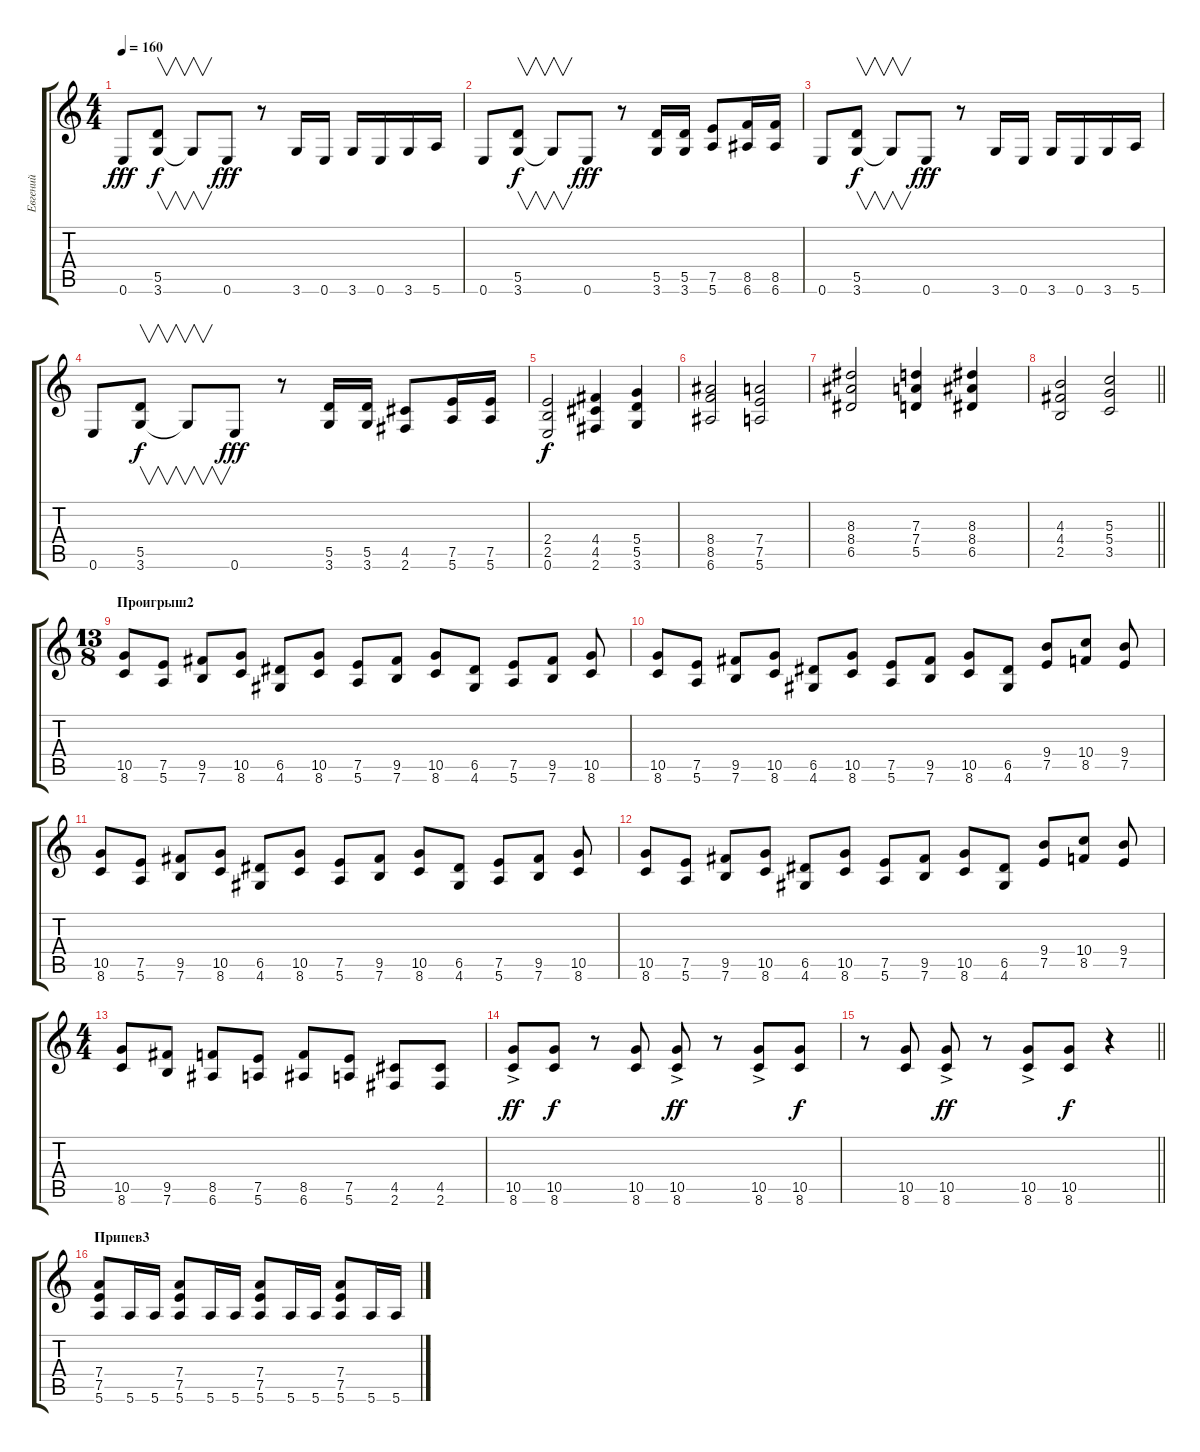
\track ("Евгений" "Евгений") {instrument distortionguitar}
\staff {score tabs}
\tuning (E4 B3 G3 D3 A2 E2) {hide}
\ts (4 4)
\tempo 160
\clef g2
\ks c
0.6.8{dy fff} (5.5 3.6).8{v dy f} 3.6{t}.8{v} 0.6.8{dy fff} r.8 3.6.16 0.6.16 3.6.16 0.6.16 3.6.16 5.6.16 |
0.6.8 (5.5 3.6).8{v dy f} 3.6{t}.8{v} 0.6.8{dy fff} r.8 (5.5 3.6).16 (5.5 3.6).16 (7.5 5.6).8 (8.5 6.6).16 (8.5 6.6).16 |
0.6.8 (5.5 3.6).8{v dy f} 3.6{t}.8{v} 0.6.8{dy fff} r.8 3.6.16 0.6.16 3.6.16 0.6.16 3.6.16 5.6.16 |
0.6.8 (5.5 3.6).8{v dy f} 3.6{t}.8{v} 0.6.8{dy fff} r.8 (5.5 3.6).16 (5.5 3.6).16 (4.5 2.6).8 (7.5 5.6).16 (7.5 5.6).16 |
(2.4 2.5 0.6).2{dy f} (4.4 4.5 2.6).4 (5.4 5.5 3.6).4 |
(8.4 8.5 6.6).2 (7.4 7.5 5.6).2 |
(8.3 8.4 6.5).2 (7.3 7.4 5.5).4 (8.3 8.4 6.5).4 |
\barLineRight lightlight
(4.3 4.4 2.5).2 (5.3 5.4 3.5).2 |
\ts (13 8)
\section ("" "Проигрыш2")
(10.5 8.6).8 (7.5 5.6).8 (9.5 7.6).8 (10.5 8.6).8 (6.5 4.6).8 (10.5 8.6).8 (7.5 5.6).8 (9.5 7.6).8 (10.5 8.6).8 (6.5 4.6).8 (7.5 5.6).8 (9.5 7.6).8 (10.5 8.6).8 |
(10.5 8.6).8 (7.5 5.6).8 (9.5 7.6).8 (10.5 8.6).8 (6.5 4.6).8 (10.5 8.6).8 (7.5 5.6).8 (9.5 7.6).8 (10.5 8.6).8 (6.5 4.6).8 (9.4 7.5).8 (10.4 8.5).8 (9.4 7.5).8 |
(10.5 8.6).8 (7.5 5.6).8 (9.5 7.6).8 (10.5 8.6).8 (6.5 4.6).8 (10.5 8.6).8 (7.5 5.6).8 (9.5 7.6).8 (10.5 8.6).8 (6.5 4.6).8 (7.5 5.6).8 (9.5 7.6).8 (10.5 8.6).8 |
(10.5 8.6).8 (7.5 5.6).8 (9.5 7.6).8 (10.5 8.6).8 (6.5 4.6).8 (10.5 8.6).8 (7.5 5.6).8 (9.5 7.6).8 (10.5 8.6).8 (6.5 4.6).8 (9.4 7.5).8 (10.4 8.5).8 (9.4 7.5).8 |
\ts (4 4)
(10.5 8.6).8 (9.5 7.6).8 (8.5 6.6).8 (7.5 5.6).8 (8.5 6.6).8 (7.5 5.6).8 (4.5 2.6).8 (4.5 2.6).8 |
(10.5 8.6{ac}).8{dy ff} (10.5 8.6).8{dy f} r.8 (10.5 8.6).8 (10.5 8.6{ac}).8{dy ff} r.8 (10.5 8.6{ac}).8 (10.5 8.6).8{dy f} |
\barLineRight lightlight
r.8 (10.5 8.6).8 (10.5 8.6{ac}).8{dy ff} r.8 (10.5 8.6{ac}).8 (10.5 8.6).8{dy f} r.4 |
\section ("" "Припев3")
(7.4 7.5 5.6).8 5.6.16 5.6.16 (7.4 7.5 5.6).8 5.6.16 5.6.16 (7.4 7.5 5.6).8 5.6.16 5.6.16 (7.4 7.5 5.6).8 5.6.16 5.6.16
